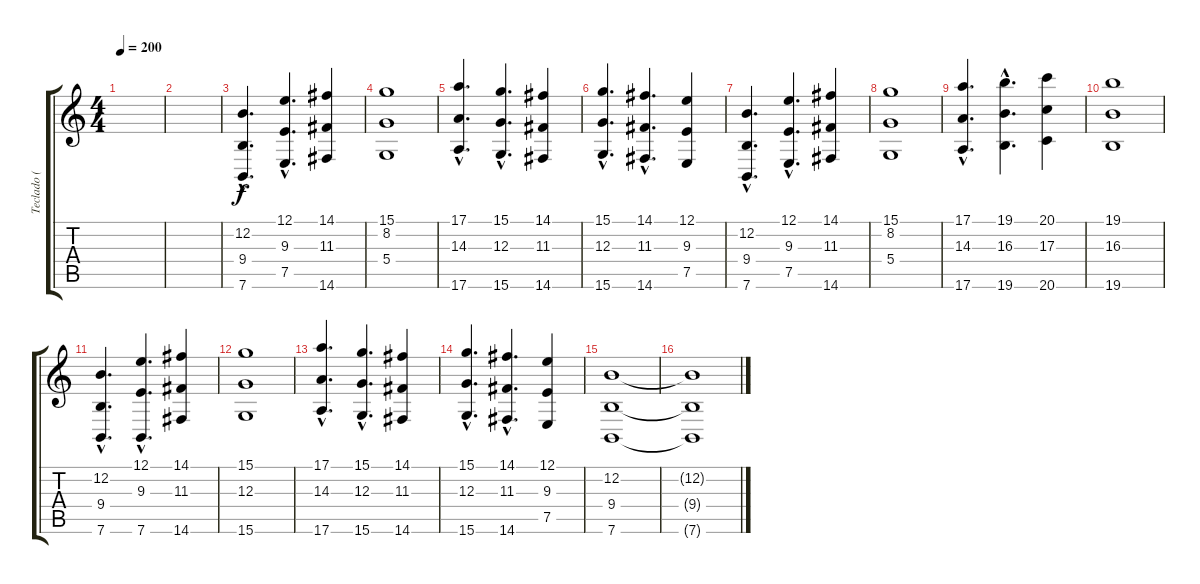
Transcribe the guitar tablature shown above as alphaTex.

\track ("Teclado ( Areglos )" "Teclado ( ") {instrument stringensemble1}
\staff {score tabs}
\tuning (E4 B3 G3 D3 A2 E2) {hide}
\ts (4 4)
\tempo 200
\clef g2
\ks c
|
|
(12.2{hac} 9.4{hac} 7.6{hac}).4{d} (12.1{hac} 9.3{hac} 7.5{hac}).4{d} (14.1 11.3 14.6).4 |
(15.1 8.2 5.4).1 |
(17.1{hac} 14.3{hac} 17.6{hac}).4{d} (15.1{hac} 12.3{hac} 15.6{hac}).4{d} (14.1 11.3 14.6).4 |
(15.1{hac} 12.3{hac} 15.6{hac}).4{d} (14.1{hac} 11.3{hac} 14.6{hac}).4{d} (12.1 9.3 7.5).4 |
(12.2{hac} 9.4{hac} 7.6{hac}).4{d} (12.1{hac} 9.3{hac} 7.5{hac}).4{d} (14.1 11.3 14.6).4 |
(15.1 8.2 5.4).1 |
(17.1{hac} 14.3{hac} 17.6{hac}).4{d} (19.1{hac} 16.3{hac} 19.6{hac}).4{d} (20.1 17.3 20.6).4 |
(19.1 16.3 19.6).1 |
(12.2{hac} 9.4{hac} 7.6{hac}).4{d} (12.1{hac} 9.3{hac} 7.6{hac}).4{d} (14.1 11.3 14.6).4 |
(15.1 12.3 15.6).1 |
(17.1{hac} 14.3{hac} 17.6{hac}).4{d} (15.1{hac} 12.3{hac} 15.6{hac}).4{d} (14.1 11.3 14.6).4 |
(15.1{hac} 12.3{hac} 15.6{hac}).4{d} (14.1{hac} 11.3{hac} 14.6{hac}).4{d} (12.1 9.3 7.5).4 |
(12.2 9.4 7.6).1 |
(12.2{t} 9.4{t} 7.6{t}).1
